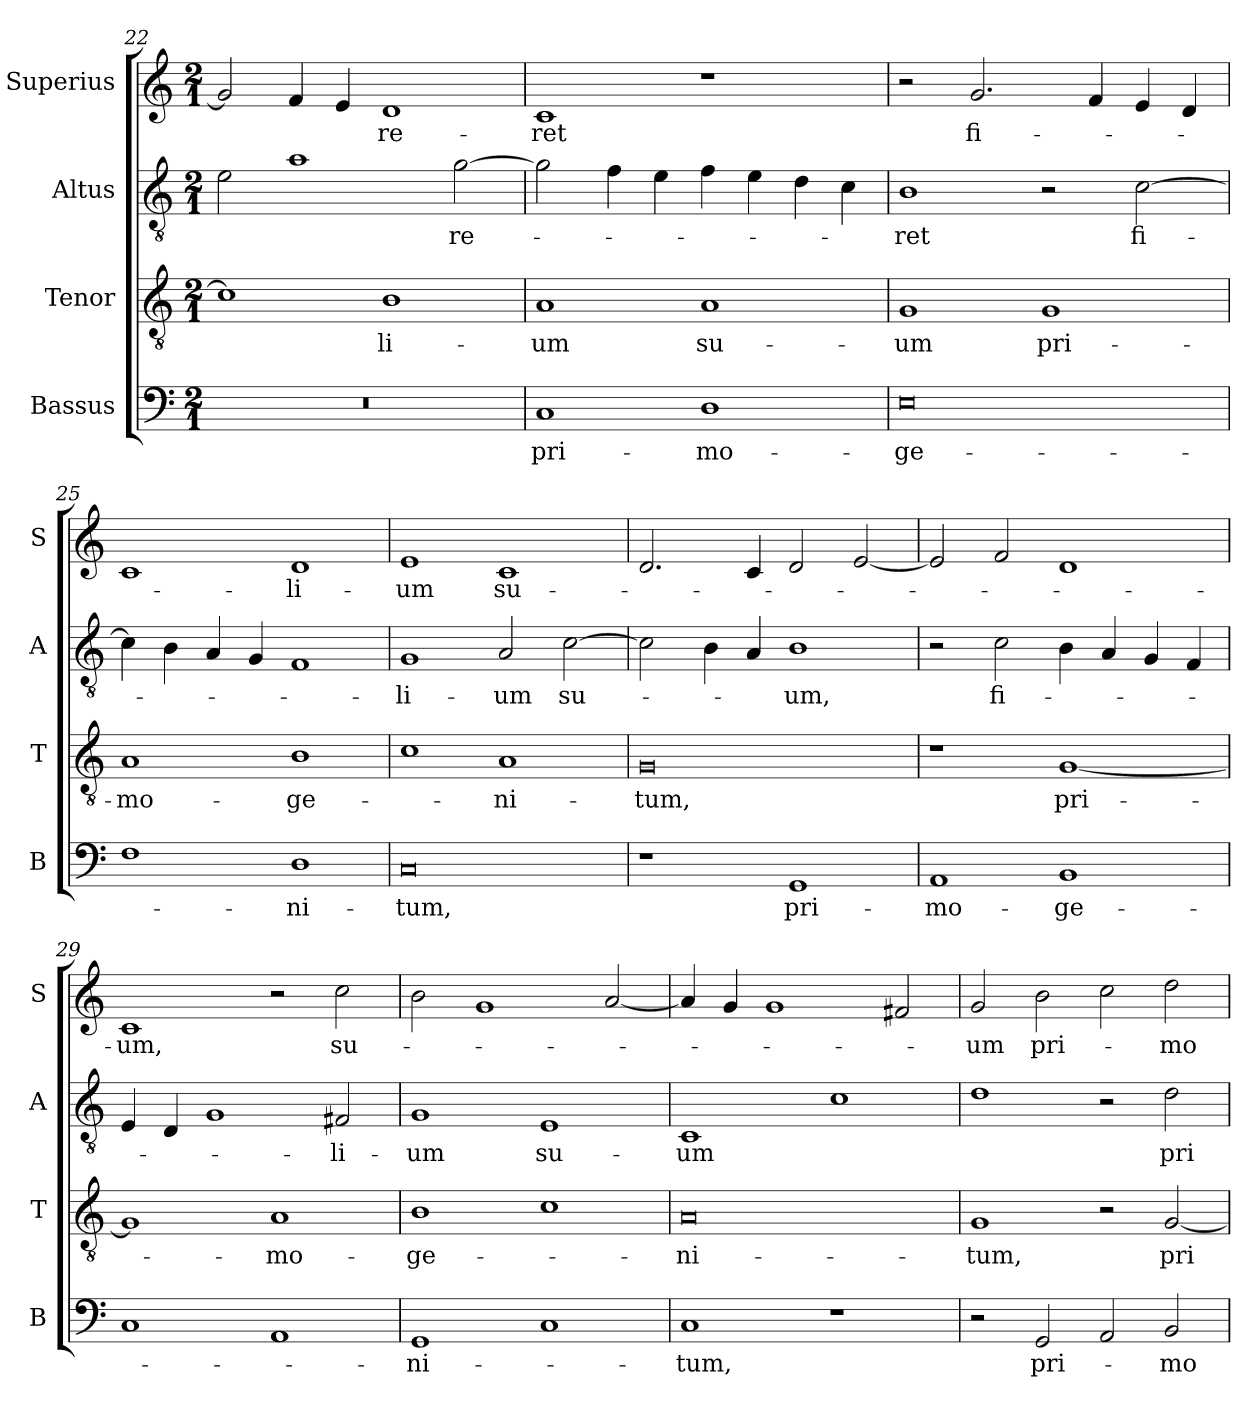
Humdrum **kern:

**kern	**text	**kern	**text	**kern	**text	**kern	**text
*part4	*part4	*part3	*part3	*part2	*part2	*part1	*part1
*staff4	*staff4	*staff3	*staff3	*staff2	*staff2	*staff1	*staff1
*I"Bassus	*	*I"Tenor	*	*I"Altus	*	*I"Superius	*
*I'B	*	*I'T	*	*I'A	*	*I'S	*
*clefF4	*	*clefGv2	*	*clefGv2	*	*clefG2	*
*k[]	*	*k[]	*	*k[]	*	*k[]	*
*M2/1	*	*M2/1	*	*M2/1	*	*M2/1	*
=22	=22	=22	=22	=22	=22	=22	=22
0r	.	1c]	.	2e	.	2g]	.
.	.	.	.	1a	.	4f	.
.	.	.	.	.	.	4e	.
.	.	1B	-li-	.	.	1d	-re-
.	.	.	.	[2g	-re-	.	.
=23	=23	=23	=23	=23	=23	=23	=23
1C	pri-	1A	-um	2g]	.	1c	-ret
.	.	.	.	4f	.	.	.
.	.	.	.	4e	.	.	.
1D	-mo-	1A	su-	4f	.	1r	.
.	.	.	.	4e	.	.	.
.	.	.	.	4d	.	.	.
.	.	.	.	4c	.	.	.
=24	=24	=24	=24	=24	=24	=24	=24
0E	-ge-	1G	-um	1B	-ret	2r	.
.	.	.	.	.	.	2.g	fi-
.	.	1G	pri-	2r	.	.	.
.	.	.	.	.	.	4f	.
.	.	.	.	[2c	fi-	4e	.
.	.	.	.	.	.	4d	.
=25	=25	=25	=25	=25	=25	=25	=25
1F	.	1A	-mo-	4c]	.	1c	.
.	.	.	.	4B	.	.	.
.	.	.	.	4A	.	.	.
.	.	.	.	4G	.	.	.
1D	-ni-	1B	-ge-	1F	.	1d	-li-
=26	=26	=26	=26	=26	=26	=26	=26
0C	-tum,	1c	.	1G	-li-	1e	-um
.	.	1A	-ni-	2A	-um	1c	su-
.	.	.	.	[2c	su-	.	.
=27	=27	=27	=27	=27	=27	=27	=27
1r	.	0G	-tum,	2c]	.	2.d	.
.	.	.	.	4B	.	.	.
.	.	.	.	4A	.	4c	.
1GG	pri-	.	.	1B	-um,	2d	.
.	.	.	.	.	.	[2e	.
=28	=28	=28	=28	=28	=28	=28	=28
1AA	-mo-	1r	.	2r	.	2e]	.
.	.	.	.	2c	fi-	2f	.
1BB	-ge-	[1G	pri-	4B	.	1d	.
.	.	.	.	4A	.	.	.
.	.	.	.	4G	.	.	.
.	.	.	.	4F	.	.	.
=29	=29	=29	=29	=29	=29	=29	=29
1C	.	1G]	.	4E	.	1c	-um,
.	.	.	.	4D	.	.	.
.	.	.	.	1G	.	.	.
1AA	.	1A	-mo-	.	.	2r	.
.	.	.	.	2F#X	-li-	2cc	su-
=30	=30	=30	=30	=30	=30	=30	=30
1GG	-ni-	1B	-ge-	1G	-um	2b	.
.	.	.	.	.	.	1g	.
1C	.	1c	.	1E	su-	.	.
.	.	.	.	.	.	[2a	.
=31	=31	=31	=31	=31	=31	=31	=31
1C	-tum,	0A	-ni-	1C	-um	4a]	.
.	.	.	.	.	.	4g	.
.	.	.	.	.	.	1g	.
1r	.	.	.	1c	.	.	.
.	.	.	.	.	.	2f#X	.
=32	=32	=32	=32	=32	=32	=32	=32
2r	.	1G	-tum,	1d	.	2g	-um
2GG	pri-	.	.	.	.	2b	pri-
2AA	.	2r	.	2r	.	2cc	.
2BB	-mo-	[2G	pri-	2d	pri-	2dd	-mo-
=	=	=	=	=	=	=	=
*-	*-	*-	*-	*-	*-	*-	*-
